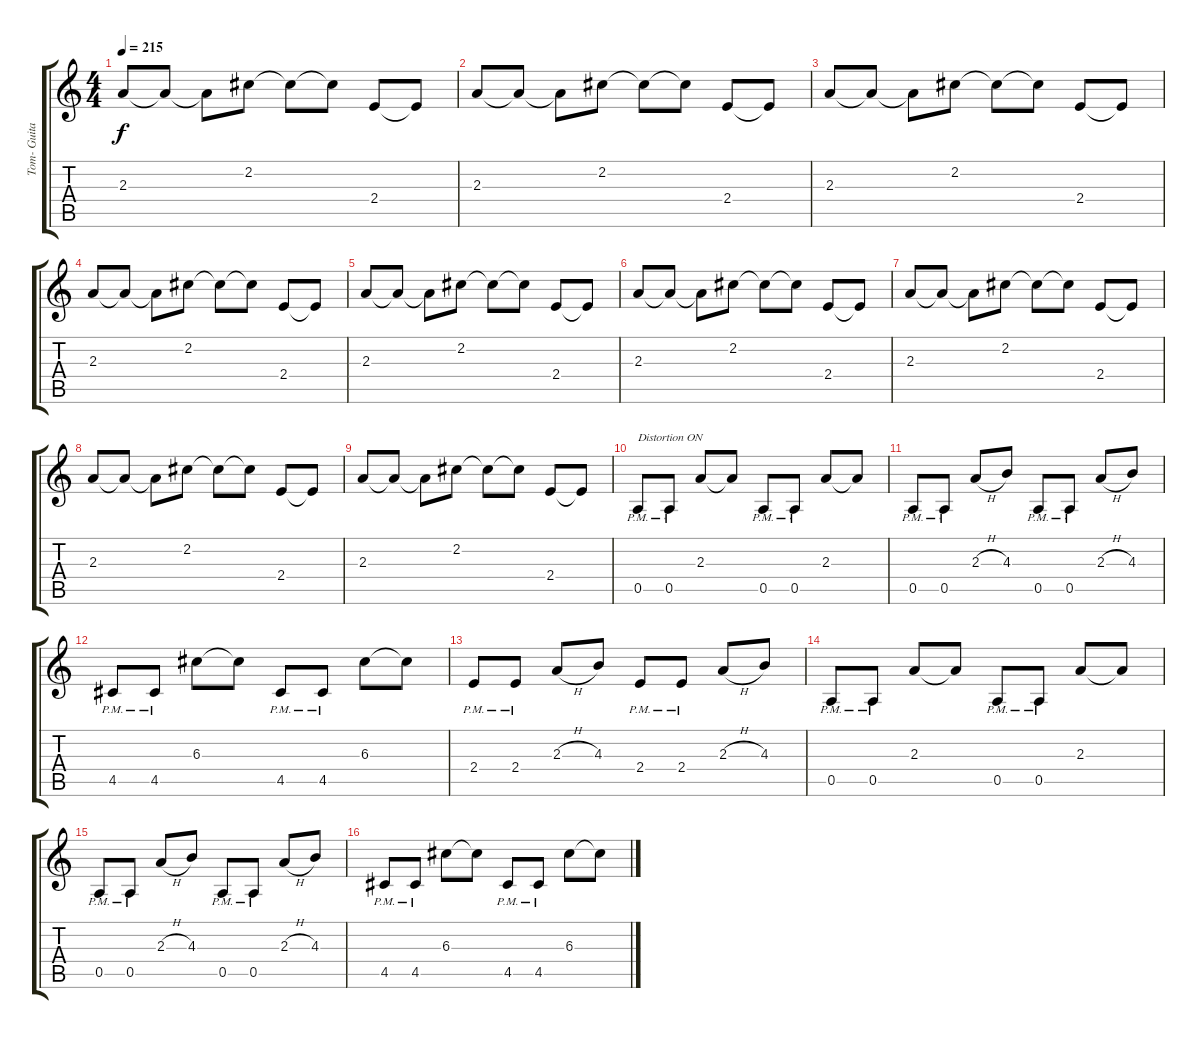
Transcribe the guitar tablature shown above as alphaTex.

\track ("Tom- Guitar 1" "Tom- Guita") {instrument distortionguitar}
\staff {score tabs}
\tuning (E4 B3 G3 D3 A2 E2) {hide}
\ts (4 4)
\tempo 215
\clef g2
\ks c
2.3.8{dy f} 2.3{t}.8 2.3{t}.8 2.2.8 2.2{t}.8 2.2{t}.8 2.4.8 2.4{t}.8 |
2.3.8 2.3{t}.8 2.3{t}.8 2.2.8 2.2{t}.8 2.2{t}.8 2.4.8 2.4{t}.8 |
2.3.8 2.3{t}.8 2.3{t}.8 2.2.8 2.2{t}.8 2.2{t}.8 2.4.8 2.4{t}.8 |
2.3.8 2.3{t}.8 2.3{t}.8 2.2.8 2.2{t}.8 2.2{t}.8 2.4.8 2.4{t}.8 |
2.3.8 2.3{t}.8 2.3{t}.8 2.2.8 2.2{t}.8 2.2{t}.8 2.4.8 2.4{t}.8 |
2.3.8 2.3{t}.8 2.3{t}.8 2.2.8 2.2{t}.8 2.2{t}.8 2.4.8 2.4{t}.8 |
2.3.8 2.3{t}.8 2.3{t}.8 2.2.8 2.2{t}.8 2.2{t}.8 2.4.8 2.4{t}.8 |
2.3.8 2.3{t}.8 2.3{t}.8 2.2.8 2.2{t}.8 2.2{t}.8 2.4.8 2.4{t}.8 |
2.3.8 2.3{t}.8 2.3{t}.8 2.2.8 2.2{t}.8 2.2{t}.8 2.4.8 2.4{t}.8 |
0.5{pm}.8{txt "Distortion ON" volume 16 instrument distortionguitar} 0.5{pm}.8 2.3.8 2.3{t}.8 0.5{pm}.8 0.5{pm}.8 2.3.8 2.3{t}.8 |
0.5{pm}.8 0.5{pm}.8 2.3{h}.8 4.3.8 0.5{pm}.8 0.5{pm}.8 2.3{h}.8 4.3.8 |
4.5{pm}.8 4.5{pm}.8 6.3.8 6.3{t}.8 4.5{pm}.8 4.5{pm}.8 6.3.8 6.3{t}.8 |
2.4{pm}.8 2.4{pm}.8 2.3{h}.8 4.3.8 2.4{pm}.8 2.4{pm}.8 2.3{h}.8 4.3.8 |
0.5{pm}.8 0.5{pm}.8 2.3.8 2.3{t}.8 0.5{pm}.8 0.5{pm}.8 2.3.8 2.3{t}.8 |
0.5{pm}.8 0.5{pm}.8 2.3{h}.8 4.3.8 0.5{pm}.8 0.5{pm}.8 2.3{h}.8 4.3.8 |
4.5{pm}.8 4.5{pm}.8 6.3.8 6.3{t}.8 4.5{pm}.8 4.5{pm}.8 6.3.8 6.3{t}.8
